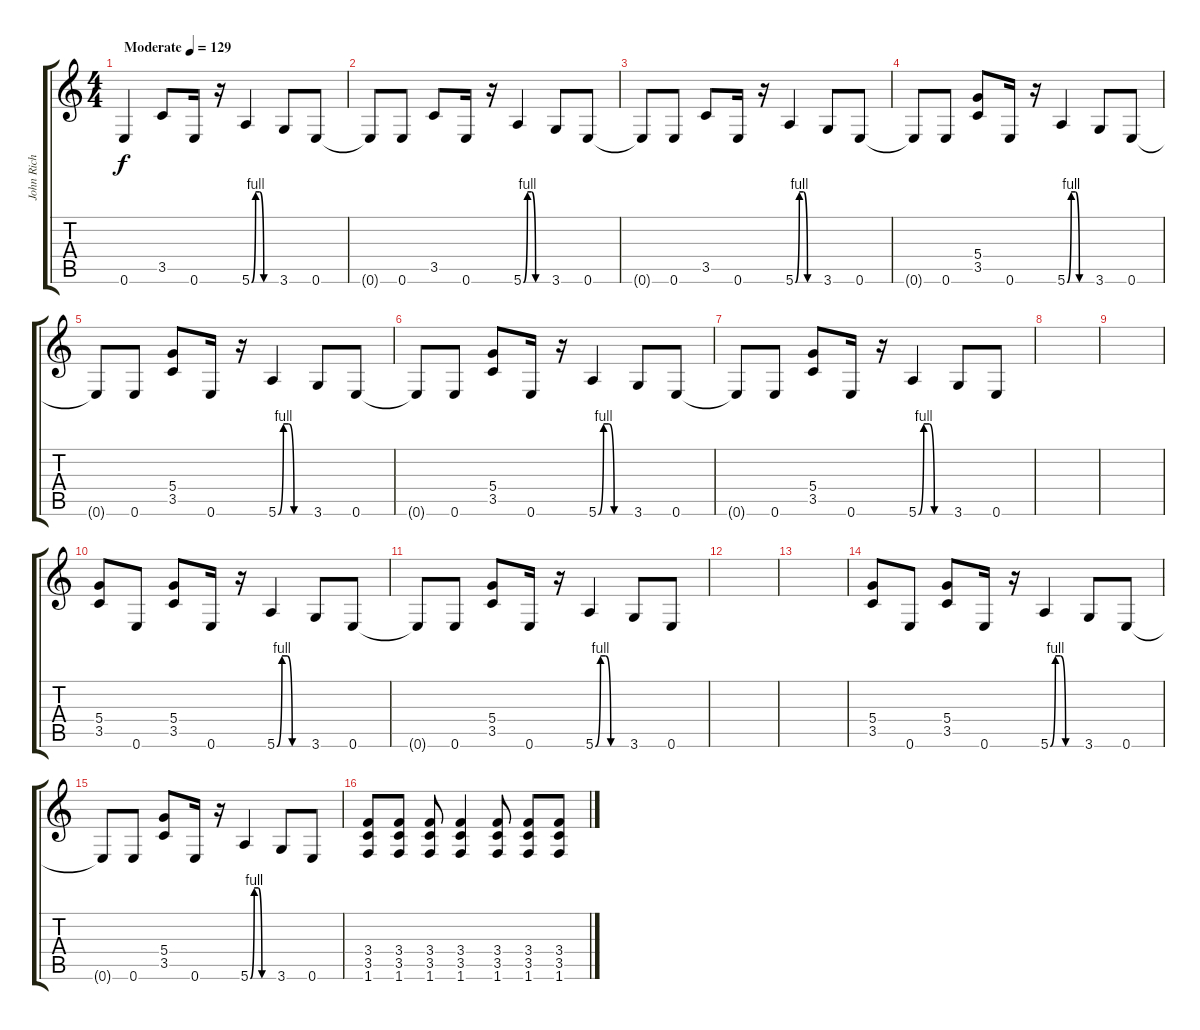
\track ("John Rich" "John Rich") {instrument acousticguitarsteel}
\staff {score tabs}
\tuning (E4 B3 G3 D3 A2 E2) {hide}
\ts (4 4)
\tempo (129 "Moderate")
\clef g2
\ks c
0.6.4{dy f instrument acousticguitarsteel} 3.5.8 0.6.16 r.16 5.6{be (custom 0 0 10 4 20 4 30 0 60 0)}.4 3.6.8 0.6.8 |
0.6{t}.8 0.6.8 3.5.8 0.6.16 r.16 5.6{be (custom 0 0 10 4 20 4 30 0 60 0)}.4 3.6.8 0.6.8 |
0.6{t}.8 0.6.8 3.5.8 0.6.16 r.16 5.6{be (custom 0 0 10 4 20 4 30 0 60 0)}.4 3.6.8 0.6.8 |
0.6{t}.8 0.6.8 (5.4 3.5).8 0.6.16 r.16 5.6{be (custom 0 0 10 4 20 4 30 0 60 0)}.4 3.6.8 0.6.8 |
0.6{t}.8 0.6.8 (5.4 3.5).8 0.6.16 r.16 5.6{be (custom 0 0 10 4 20 4 30 0 60 0)}.4 3.6.8 0.6.8 |
0.6{t}.8 0.6.8 (5.4 3.5).8 0.6.16 r.16 5.6{be (custom 0 0 10 4 20 4 30 0 60 0)}.4 3.6.8 0.6.8 |
0.6{t}.8 0.6.8 (5.4 3.5).8 0.6.16 r.16 5.6{be (custom 0 0 10 4 20 4 30 0 60 0)}.4 3.6.8 0.6.8 |
|
|
(5.4 3.5).8 0.6.8 (5.4 3.5).8 0.6.16 r.16 5.6{be (custom 0 0 10 4 20 4 30 0 60 0)}.4 3.6.8 0.6.8 |
0.6{t}.8 0.6.8 (5.4 3.5).8 0.6.16 r.16 5.6{be (custom 0 0 10 4 20 4 30 0 60 0)}.4 3.6.8 0.6.8 |
|
|
(5.4 3.5).8 0.6.8 (5.4 3.5).8 0.6.16 r.16 5.6{be (custom 0 0 10 4 20 4 30 0 60 0)}.4 3.6.8 0.6.8 |
0.6{t}.8 0.6.8 (5.4 3.5).8 0.6.16 r.16 5.6{be (custom 0 0 10 4 20 4 30 0 60 0)}.4 3.6.8 0.6.8 |
(3.4 3.5 1.6).8 (3.4 3.5 1.6).8 (3.4 3.5 1.6).8 (3.4 3.5 1.6).4 (3.4 3.5 1.6).8 (3.4 3.5 1.6).8 (3.4 3.5 1.6).8
